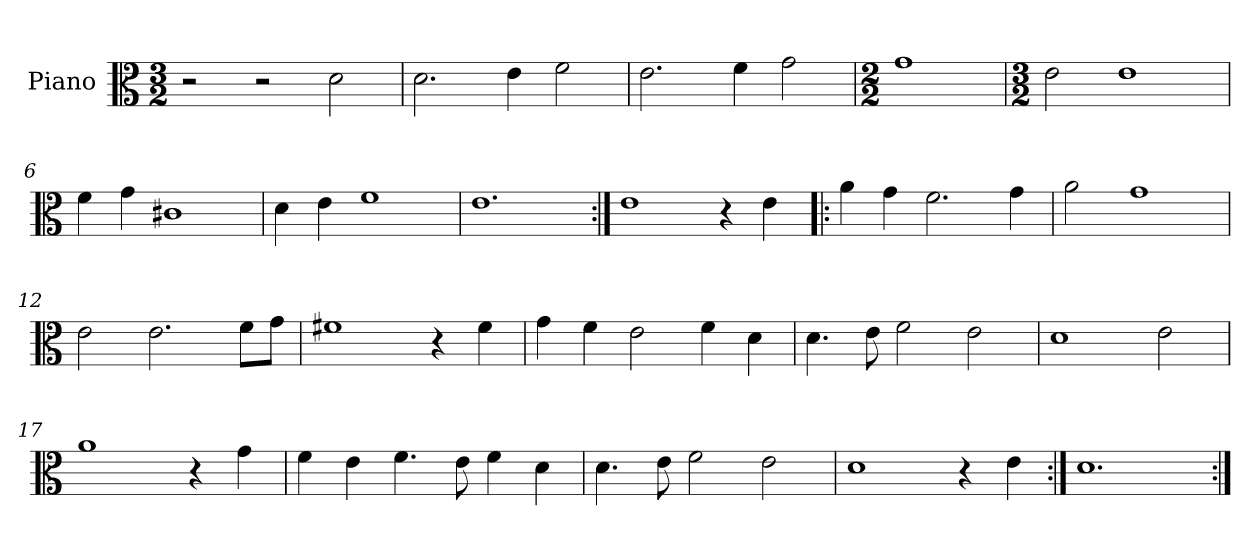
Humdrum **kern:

**kern
*part1
*staff1
*I"Piano
*I'Pno.
*clefC3
*k[]
*M3/2
=1
2r
2r
2d\
=2
2.d\
4e\
2f\
=3
2.e\
4f\
2g\
=4
*M2/2
1g
=5
*M3/2
2e\
1e
=6
4f\
4g\
1c#X
=7
4d\
4e\
1f
=8
1.e
=9:|!
1e
4r
4e\
=10!|:
4a\
4g\
2.f\
4g\
=11
2a\
1g
=12
2e\
2.e\
8f\L
8g\J
=13
1f#X
4r
4f#\
=14
4g\
4f\
2e\
4f\
4d\
=15
4.d\
8e\
2f\
2e\
=16
1d
2e\
=17
1a
4r
4g\
=18
4f\
4e\
4.f\
8e\
4f\
4d\
=19
4.d\
8e\
2f\
2e\
=20
1d
4r
4e\
=21:|!
1.d
=:|!
*-
